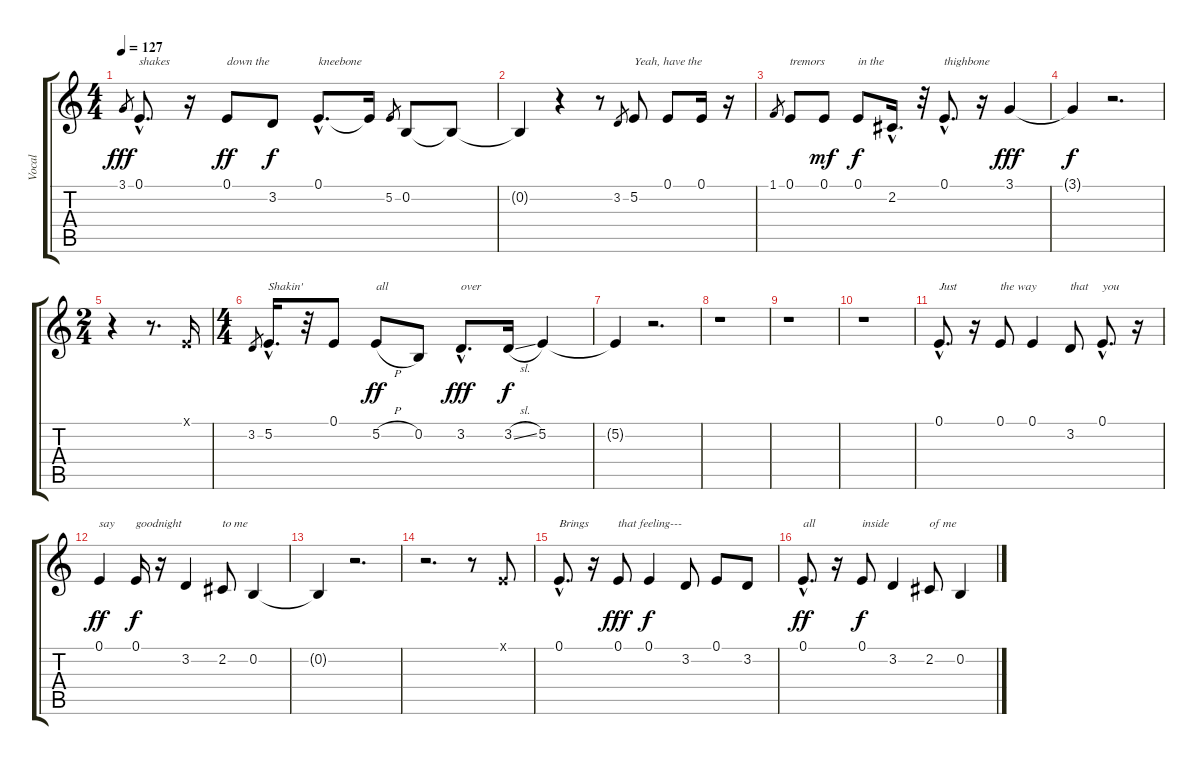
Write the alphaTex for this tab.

\track ("Vocal" "Vocal") {instrument altosax}
\staff {score tabs}
\tuning (E4 B3 G3 D3 A2 E2) {hide}
\ts (4 4)
\tempo 127
\clef g2
\ks c
3.1.8{gr dy fff} 0.1{hac}.8{d txt "shakes"} r.16 0.1.8{txt "down the" dy ff} 3.2.8{dy f} 0.1{hac}.8{d txt "kneebone"} 0.1{t}.16 5.2.8{gr} 0.2.8 0.2{t}.8 |
0.2{t}.4 r.4 r.8 3.2.8{gr} 5.2.8{txt "Yeah, have the"} 0.1.8 0.1.16 r.16 |
1.1.8{gr} 0.1.8{txt "tremors"} 0.1.8{dy mf} 0.1.8{txt "in the" dy f} 2.2{hac}.16{d} r.32 0.1{hac}.8{d txt "thighbone"} r.16 3.1.4{dy fff} |
3.1{t}.4{dy f} r.2{d} |
\ts (2 4)
r.4 r.8{d} 0.1{x}.16 |
\ts (4 4)
3.2.8{gr} 5.2{hac}.16{d txt "Shakin'"} r.32 0.1.8 5.2{h}.8{txt "all" dy ff} 0.2.8 3.2{hac}.8{d txt "over" dy fff} 3.2{sl}.16{dy f} 5.2.4 |
5.2{t}.4 r.2{d} |
r.1 |
r.1 |
r.1 |
0.1{hac}.8{d txt "Just"} r.16 0.1.8{txt "the way"} 0.1.4 3.2.8{txt "that"} 0.1{hac}.8{d txt "you"} r.16 |
0.1.4{txt "say" dy ff} 0.1.16{txt "goodnight" dy f} r.16 3.2.4 2.2.8{txt "to me"} 0.2.4 |
0.2{t}.4 r.2{d} |
r.2{d} r.8 0.1{x}.8 |
0.1{hac}.8{d txt "Brings"} r.16 0.1.8{txt "that feeling---" dy fff} 0.1.4{dy f} 3.2.8 0.1.8 3.2.8 |
0.1{hac}.8{d txt "all" dy ff} r.16 0.1.8{txt "inside" dy f} 3.2.4 2.2.8{txt "of me"} 0.2.4
